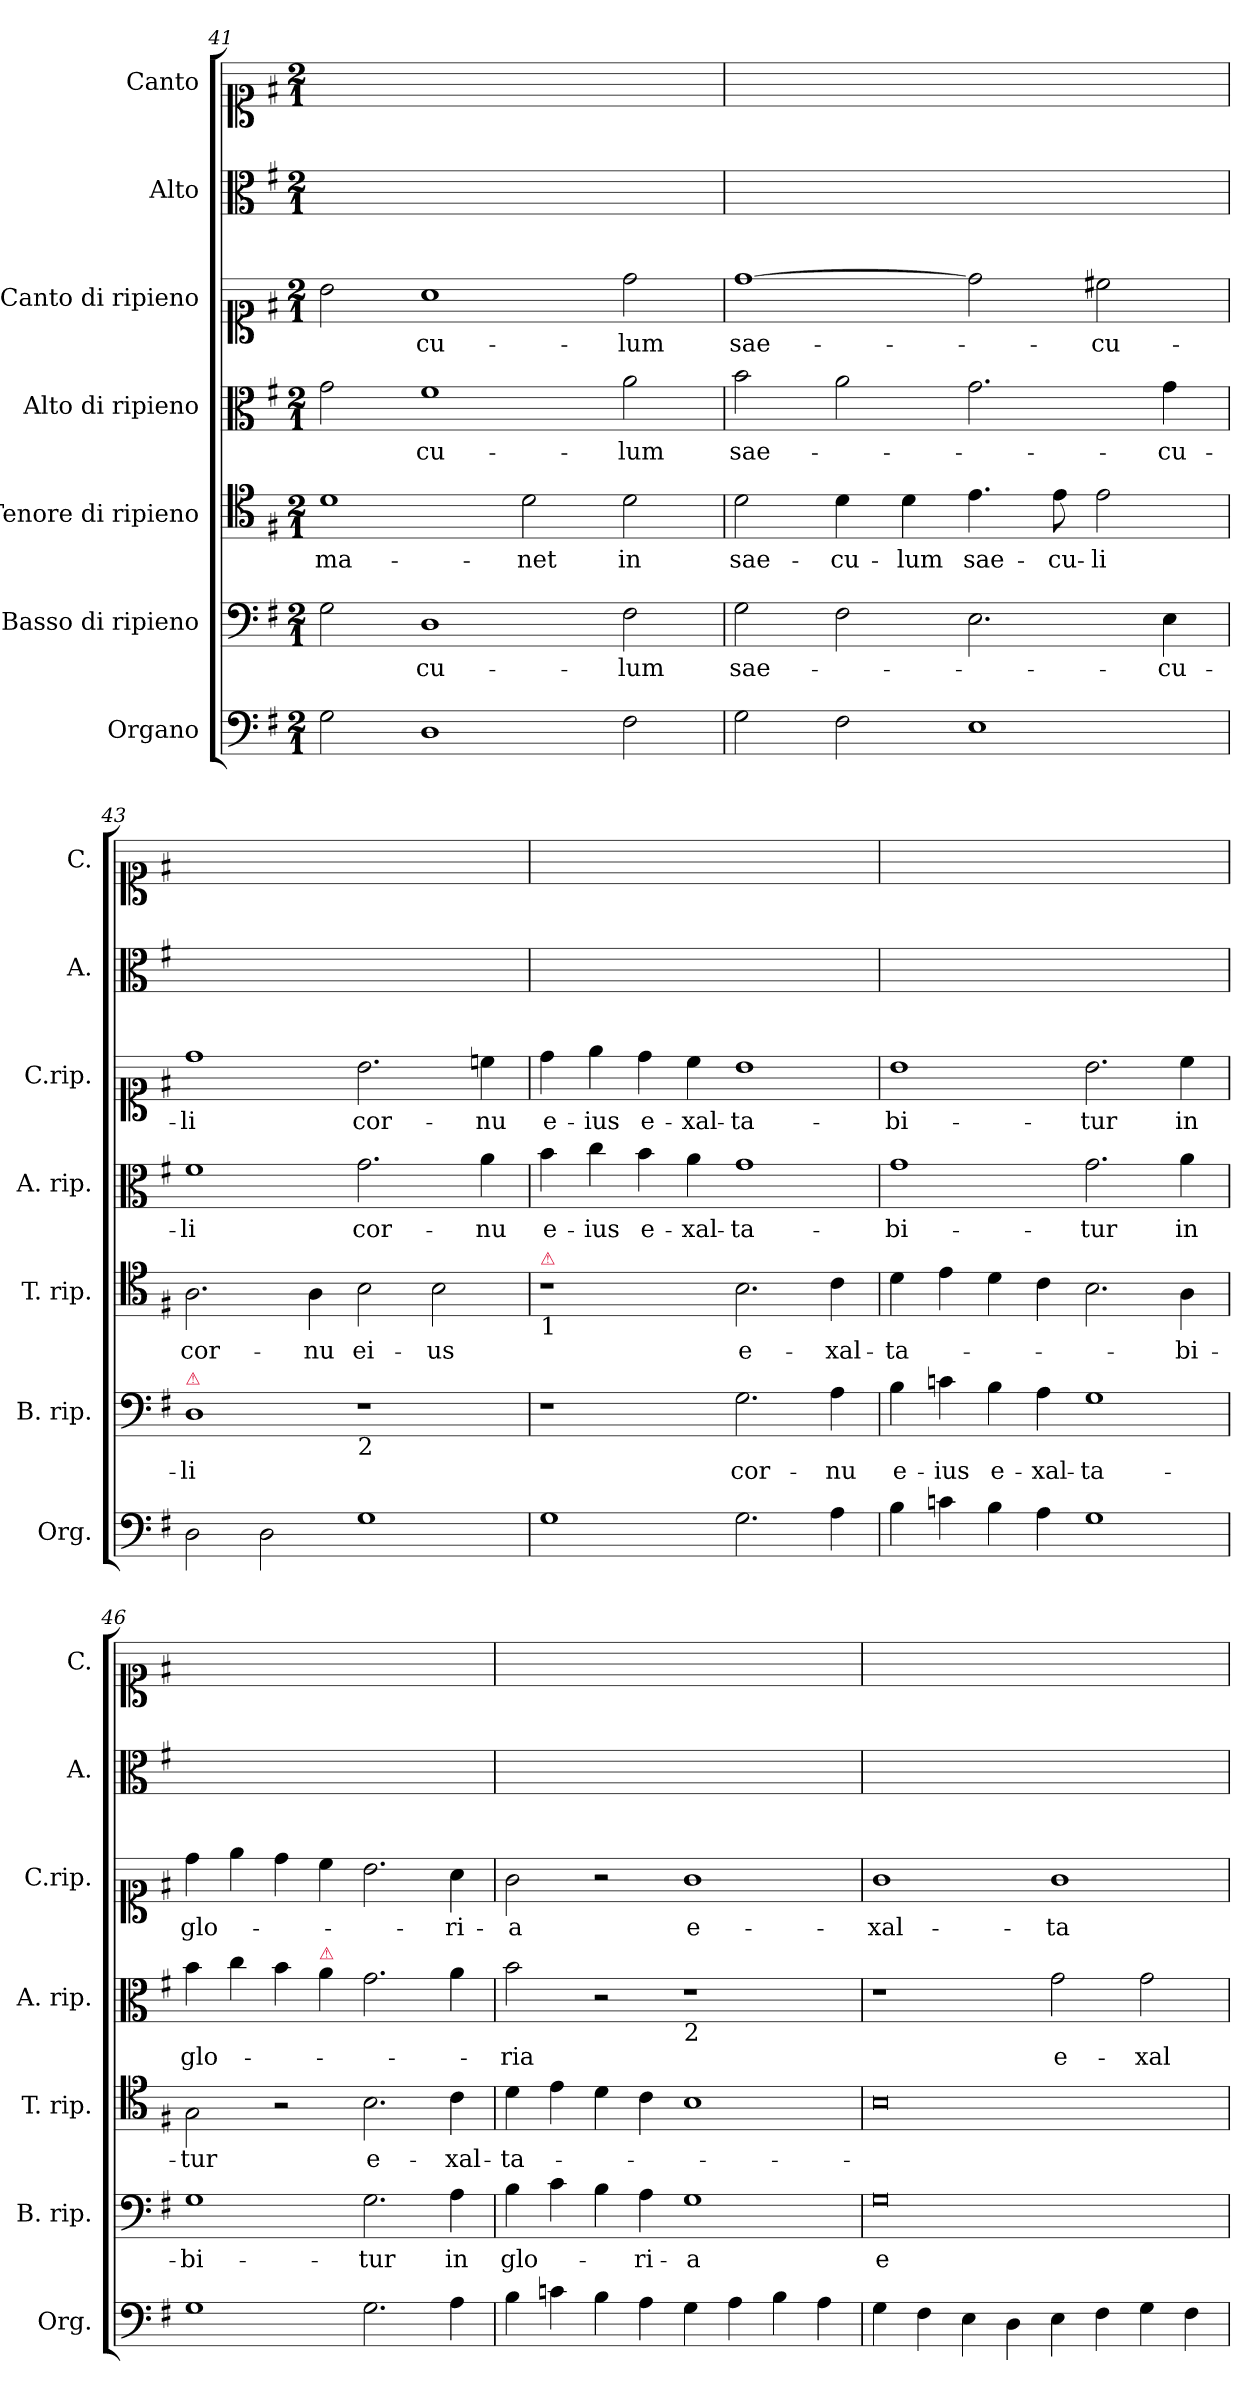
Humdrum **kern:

**kern	**kern	**text	**kern	**text	**kern	**text	**kern	**text	**kern	**kern
*part7	*part6	*part6	*part5	*part5	*part4	*part4	*part3	*part3	*part2	*part1
*staff7	*staff6	*staff6	*staff5	*staff5	*staff4	*staff4	*staff3	*staff3	*staff2	*staff1
*I"Organo	*I"Basso di ripieno	*	*I"Tenore di ripieno	*	*I"Alto di ripieno	*	*I"Canto di ripieno	*	*I"Alto	*I"Canto
*I'Org.	*I'B. rip.	*	*I'T. rip.	*	*I'A. rip.	*	*I'C.rip.	*	*I'A.	*I'C.
*clefF4	*clefF4	*	*clefC4	*	*clefC3	*	*clefC1	*	*clefC3	*clefC1
*k[f#]	*k[f#]	*	*k[f#]	*	*k[f#]	*	*k[f#]	*	*k[f#]	*k[f#]
*G:	*G:	*	*G:	*	*G:	*	*G:	*	*G:	*G:
*M2/1	*M2/1	*	*M2/1	*	*M2/1	*	*M2/1	*	*M2/1	*M2/1
=41	=41	=41	=41	=41	=41	=41	=41	=41	=41	=41
2G\	2G\	.	1d\	ma-	2g\	.	2b\	.	0ryy	0ryy
1D\	1D\	-cu-	.	.	1f#\	-cu-	1a\	-cu-	.	.
.	.	.	2d\	-net	.	.	.	.	.	.
2F#\	2F#\	-lum	2d\	in	2a\	-lum	2dd\	-lum	.	.
=42	=42	=42	=42	=42	=42	=42	=42	=42	=42	=42
2G\	2G\	sae-	2d\	sae-	2b\	sae-	[1dd\	sae-	0ryy	0ryy
2F#\	2F#\	.	4d\	-cu-	2a\	.	.	.	.	.
.	.	.	4d\	-lum	.	.	.	.	.	.
1E\	2.E\	.	4.e\	sae-	2.g\	.	2dd\]	.	.	.
.	.	.	8e\	-cu-	.	.	.	.	.	.
.	.	.	2e\	-li	.	.	2cc#X\	-cu-	.	.
.	4E\	-cu-	.	.	4g\	-cu-	.	.	.	.
=43	=43	=43	=43	=43	=43	=43	=43	=43	=43	=43
!	!LO:TX:a:color=crimson:t=⚠	!	!	!	!	!	!	!	!	!
2D\	1D\	-li	2.A\	cor-	1f#\	-li	1dd\	-li	0ryy	0ryy
2D\	.	.	.	.	.	.	.	.	.	.
.	.	.	4A\	-nu	.	.	.	.	.	.
!	!LO:TX:b:t=2	!	!	!	!	!	!	!	!	!
1G\	1r	.	2B\	ei-	2.g\	cor-	2.b\	cor-	.	.
.	.	.	2B\	-us	.	.	.	.	.	.
.	.	.	.	.	4a\	-nu	4ccn\	-nu	.	.
=44	=44	=44	=44	=44	=44	=44	=44	=44	=44	=44
!	!	!	!LO:TX:b:t=1	!	!	!	!	!	!	!
!	!	!	!LO:TX:a:color=crimson:t=⚠	!	!	!	!	!	!	!
1G\	1r	.	1r	.	4b\	e-	4dd\	e-	0ryy	0ryy
.	.	.	.	.	4cc\	-ius	4ee\	-ius	.	.
.	.	.	.	.	4b\	e-	4dd\	e-	.	.
.	.	.	.	.	4a\	-xal-	4cc\	-xal-	.	.
2.G\	2.G\	cor-	2.B\	e-	1g\	-ta-	1b\	-ta-	.	.
4A\	4A\	-nu	4c\	-xal-	.	.	.	.	.	.
=45	=45	=45	=45	=45	=45	=45	=45	=45	=45	=45
4B\	4B\	e-	4d\	-ta-	1g\	-bi-	1b\	-bi-	0ryy	0ryy
4cn\	4cn\	-ius	4e\	.	.	.	.	.	.	.
4B\	4B\	e-	4d\	.	.	.	.	.	.	.
4A\	4A\	-xal-	4c\	.	.	.	.	.	.	.
1G\	1G\	-ta-	2.B\	.	2.g\	-tur	2.b\	-tur	.	.
.	.	.	4A\	-bi-	4a\	in	4cc\	in	.	.
=46	=46	=46	=46	=46	=46	=46	=46	=46	=46	=46
1G\	1G\	-bi-	2G\	-tur	4b\	glo-	4dd\	glo-	0ryy	0ryy
.	.	.	.	.	4cc\	.	4ee\	.	.	.
.	.	.	2r	.	4b\	.	4dd\	.	.	.
!	!	!	!	!	!LO:TX:a:color=crimson:t=⚠	!	!	!	!	!
.	.	.	.	.	4a\	.	4cc\	.	.	.
2.G\	2.G\	-tur	2.B\	e-	2.g\	.	2.b\	.	.	.
4A\	4A\	in	4c\	-xal-	4a\	.	4a\	-ri-	.	.
=47	=47	=47	=47	=47	=47	=47	=47	=47	=47	=47
4B\	4B\	glo-	4d\	-ta-	2b\	-ria	2g\	-a	0ryy	0ryy
4cn\	4c\	.	4e\	.	.	.	.	.	.	.
4B\	4B\	.	4d\	.	2r	.	2r	.	.	.
4A\	4A\	-ri-	4c\	.	.	.	.	.	.	.
!	!	!	!	!	!LO:TX:b:t=2	!	!	!	!	!
4G\	1G\	-a	1B\	.	1r	.	1g\	e-	.	.
4A\	.	.	.	.	.	.	.	.	.	.
4B\	.	.	.	.	.	.	.	.	.	.
4A\	.	.	.	.	.	.	.	.	.	.
=48	=48	=48	=48	=48	=48	=48	=48	=48	=48	=48
4G\	0G\	e-	0B\	.	1r	.	1g\	-xal-	0ryy	0ryy
4F#\	.	.	.	.	.	.	.	.	.	.
4E\	.	.	.	.	.	.	.	.	.	.
4D\	.	.	.	.	.	.	.	.	.	.
4E\	.	.	.	.	2g\	e-	1g\	-ta-	.	.
4F#\	.	.	.	.	.	.	.	.	.	.
4G\	.	.	.	.	2g\	-xal-	.	.	.	.
4F#\	.	.	.	.	.	.	.	.	.	.
=	=	=	=	=	=	=	=	=	=	=
*-	*-	*-	*-	*-	*-	*-	*-	*-	*-	*-
